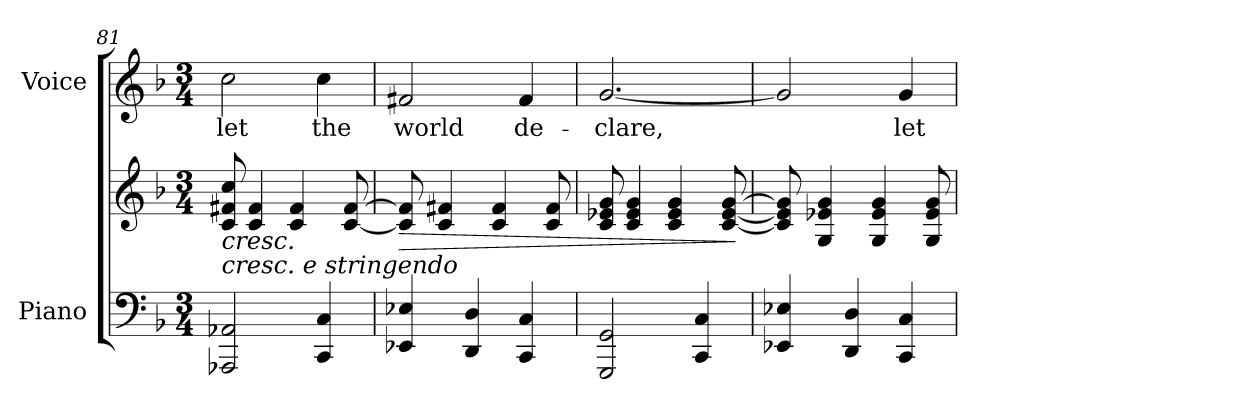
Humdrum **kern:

**kern	**kern	**dynam	**kern	**text
*part2	*part2	*part2	*part1	*part1
*staff3	*staff2	*staff2/3	*staff1	*staff1
*I"Piano	*	*	*I"Voice	*
*I'Pno	*	*	*	*
*clefF4	*clefG2	*	*clefG2	*
*k[b-]	*k[b-]	*	*k[b-]	*
*M3/4	*M3/4	*	*M3/4	*
=81	=81	=81	=81	=81
!	!LO:TX:b:i:t=cresc. e stringendo	!	!	!
!	!	!LO:HP:b	!	!LO:LY:b
2AAA-X/ 2AA-X/	8c/ 8f#X/ 8cc/	<	2cc\	let
.	4c/ 4f#/	.	.	.
.	4c/ 4f#/	.	.	.
!	!	!	!	!LO:LY:b
4CC/ 4C/	.	.	4cc\	the
.	[8c/ [8f#/	.	.	.
!!LO:PB:g=z
=82	=82	=82	=82	=82
!	!	!LO:HP:b	!	!LO:LY:b
4EE-X/ 4E-X/	8c/] 8f#/]	>	2f#X/	world
.	4c/ 4f#X/	.	.	.
4DD/ 4D/	.	.	.	.
.	4c/ 4f#/	.	.	.
!	!	!	!	!LO:LY:b
4CC/ 4C/	.	.	4f#/	de-
.	8c/ 8f#/	.	.	.
.	.	[	.	.
=83	=83	=83	=83	=83
!	!	!	!	!LO:LY:b
2GGG/ 2GG/	8c/ 8e-X/ 8g/	.	[2.g/	-clare,
.	4c/ 4e-/ 4g/	.	.	.
.	4c/ 4e-/ 4g/	.	.	.
4CC/ 4C/	.	.	.	.
.	[8c/ [8e-/ [8g/	.	.	.
.	.	]	.	.
=84	=84	=84	=84	=84
4EE-X/ 4E-X/	8c/] 8e-/] 8g/]	.	2g/]	.
.	4G/ 4e-X/ 4g/	.	.	.
4DD/ 4D/	.	.	.	.
.	4G/ 4e-/ 4g/	.	.	.
!	!	!	!	!LO:LY:b
4CC/ 4C/	.	.	4g/	let
.	8G/ 8e-/ 8g/	.	.	.
=	=	=	=	=
*-	*-	*-	*-	*-
